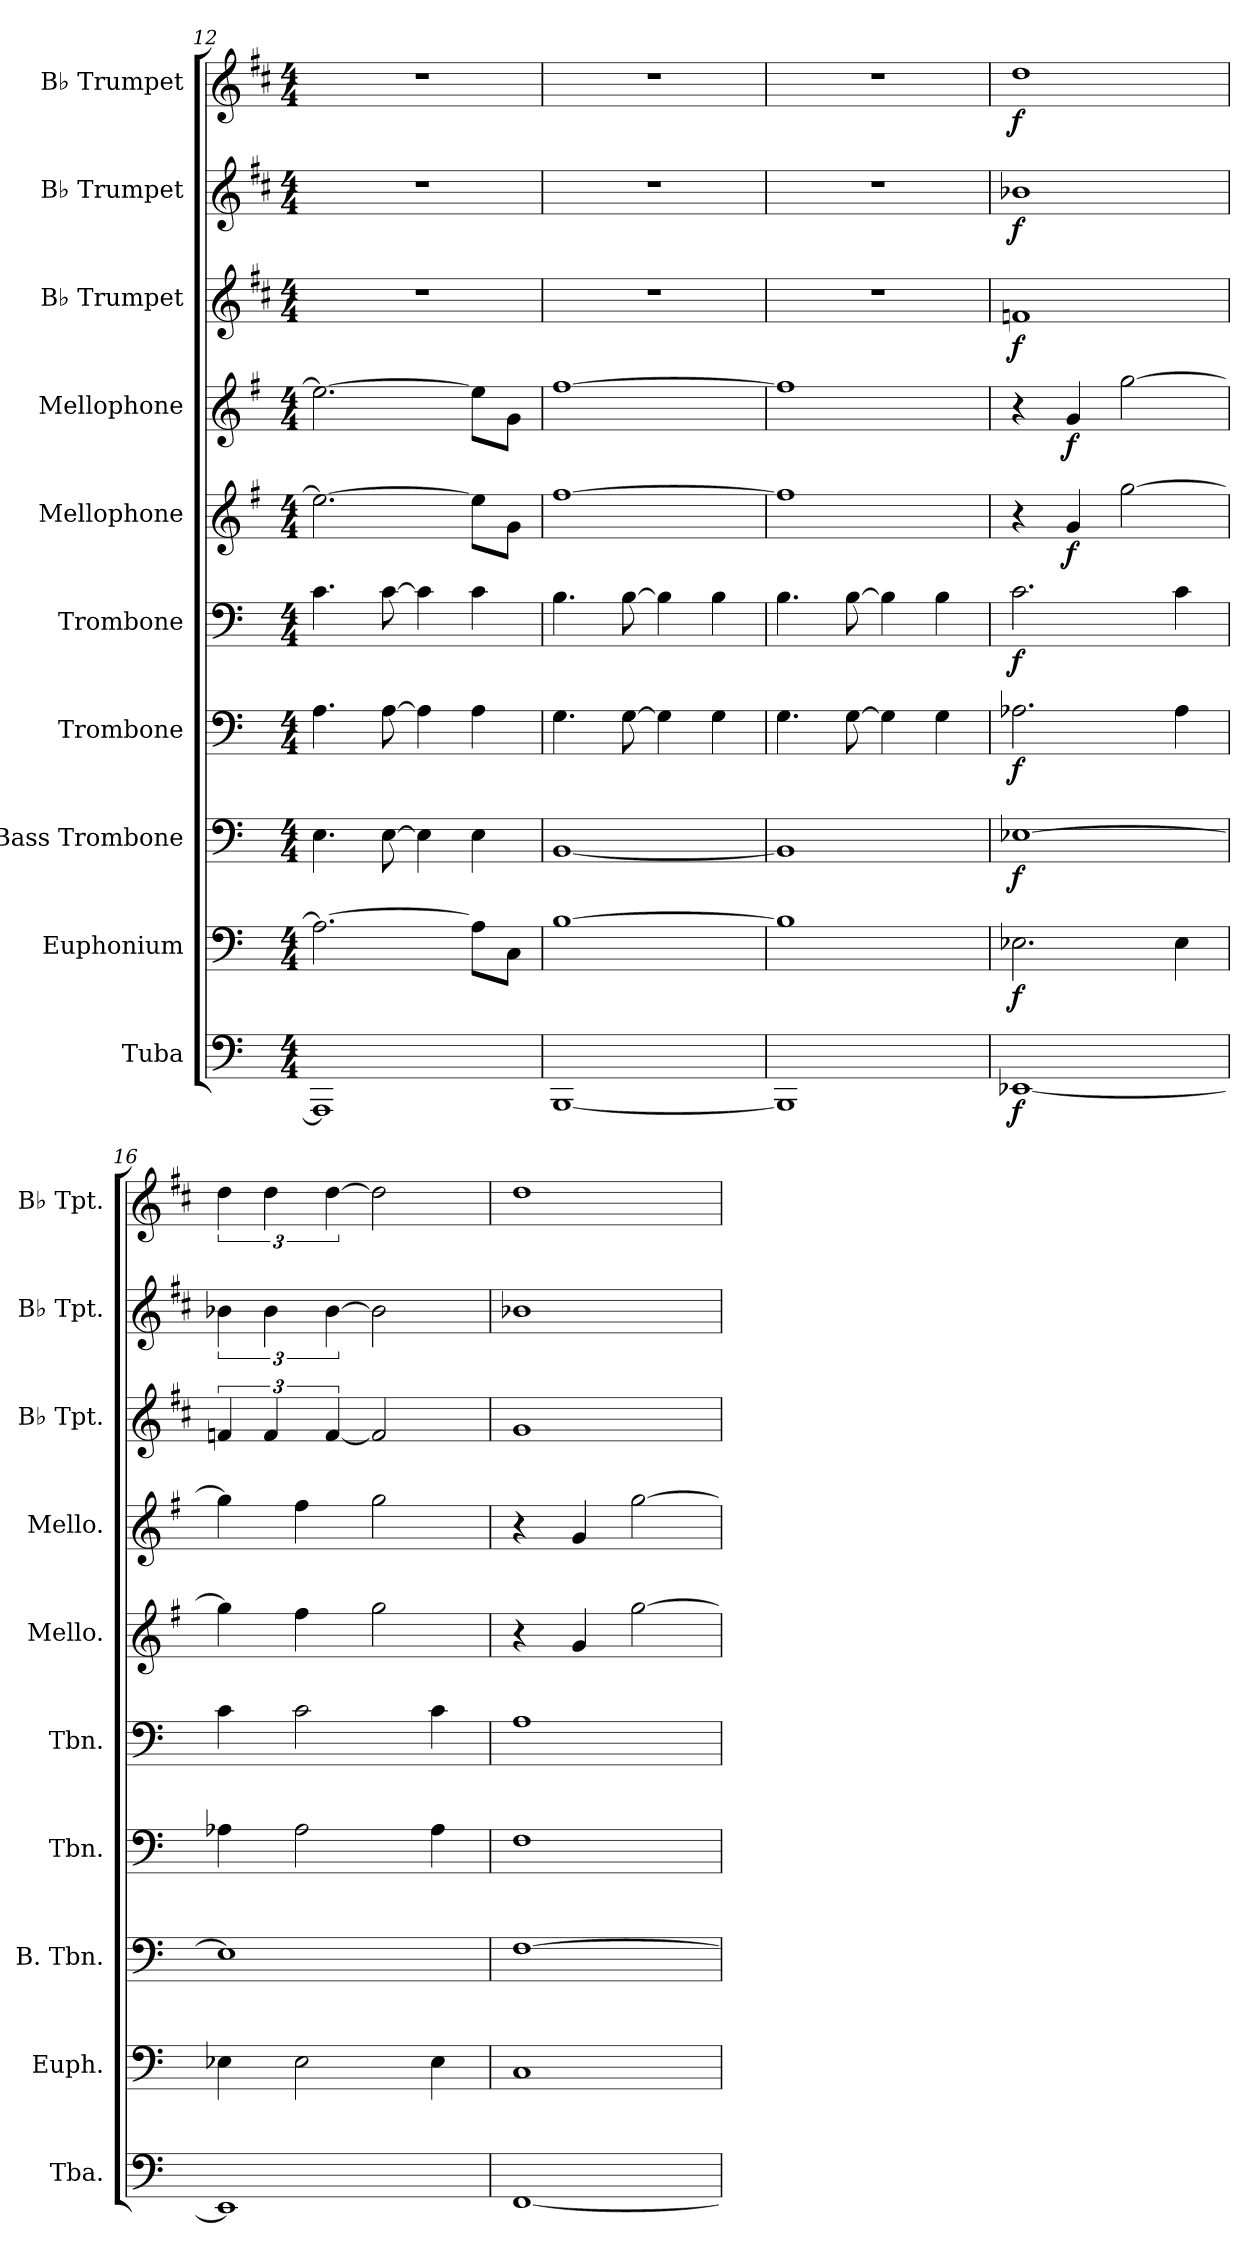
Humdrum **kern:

**kern	**dynam	**kern	**dynam	**kern	**dynam	**kern	**dynam	**kern	**dynam	**kern	**dynam	**kern	**dynam	**kern	**dynam	**kern	**dynam	**kern	**dynam
*part10	*part10	*part9	*part9	*part8	*part8	*part7	*part7	*part6	*part6	*part5	*part5	*part4	*part4	*part3	*part3	*part2	*part2	*part1	*part1
*staff10	*staff10	*staff9	*staff9	*staff8	*staff8	*staff7	*staff7	*staff6	*staff6	*staff5	*staff5	*staff4	*staff4	*staff3	*staff3	*staff2	*staff2	*staff1	*staff1
*I"Tuba	*	*I"Euphonium	*	*I"Bass Trombone	*	*I"Trombone	*	*I"Trombone	*	*I"Mellophone	*	*I"Mellophone	*	*I"B♭ Trumpet	*	*I"B♭ Trumpet	*	*I"B♭ Trumpet	*
*I'Tba.	*	*I'Euph.	*	*I'B. Tbn.	*	*I'Tbn.	*	*I'Tbn.	*	*I'Mello.	*	*I'Mello.	*	*I'B♭ Tpt.	*	*I'B♭ Tpt.	*	*I'B♭ Tpt.	*
*clefF4	*	*clefF4	*	*clefF4	*	*clefF4	*	*clefF4	*	*clefG2	*	*clefG2	*	*clefG2	*	*clefG2	*	*clefG2	*
*	*	*	*	*	*	*	*	*	*	*ITrd4c7	*	*ITrd4c7	*	*ITrd1c2	*	*ITrd1c2	*	*ITrd1c2	*
*k[]	*	*k[]	*	*k[]	*	*k[]	*	*k[]	*	*k[]	*	*k[]	*	*k[]	*	*k[]	*	*k[]	*
*M4/4	*	*M4/4	*	*M4/4	*	*M4/4	*	*M4/4	*	*M4/4	*	*M4/4	*	*M4/4	*	*M4/4	*	*M4/4	*
=12	=12	=12	=12	=12	=12	=12	=12	=12	=12	=12	=12	=12	=12	=12	=12	=12	=12	=12	=12
1AAA]	.	2.A\_	.	4.E\	.	4.A\	.	4.c\	.	2.a\_	.	2.a\_	.	1r	.	1r	.	1r	.
.	.	.	.	[8E\	.	[8A\	.	[8c\	.	.	.	.	.	.	.	.	.	.	.
.	.	.	.	4E\]	.	4A\]	.	4c\]	.	.	.	.	.	.	.	.	.	.	.
.	.	8A\L]	.	4E\	.	4A\	.	4c\	.	8a\L]	.	8a\L]	.	.	.	.	.	.	.
.	.	8C\J	.	.	.	.	.	.	.	8c\J	.	8c\J	.	.	.	.	.	.	.
=13	=13	=13	=13	=13	=13	=13	=13	=13	=13	=13	=13	=13	=13	=13	=13	=13	=13	=13	=13
[1BBB	.	[1B	.	[1BB	.	4.G\	.	4.B\	.	[1b	.	[1b	.	1r	.	1r	.	1r	.
.	.	.	.	.	.	[8G\	.	[8B\	.	.	.	.	.	.	.	.	.	.	.
.	.	.	.	.	.	4G\]	.	4B\]	.	.	.	.	.	.	.	.	.	.	.
.	.	.	.	.	.	4G\	.	4B\	.	.	.	.	.	.	.	.	.	.	.
=14	=14	=14	=14	=14	=14	=14	=14	=14	=14	=14	=14	=14	=14	=14	=14	=14	=14	=14	=14
1BBB]	.	1B]	.	1BB]	.	4.G\	.	4.B\	.	1b]	.	1b]	.	1r	.	1r	.	1r	.
.	.	.	.	.	.	[8G\	.	[8B\	.	.	.	.	.	.	.	.	.	.	.
.	.	.	.	.	.	4G\]	.	4B\]	.	.	.	.	.	.	.	.	.	.	.
.	.	.	.	.	.	4G\	.	4B\	.	.	.	.	.	.	.	.	.	.	.
=15	=15	=15	=15	=15	=15	=15	=15	=15	=15	=15	=15	=15	=15	=15	=15	=15	=15	=15	=15
!	!LO:DY:b	!	!LO:DY:b	!	!LO:DY:b	!	!LO:DY:b	!	!LO:DY:b	!	!	!	!	!	!LO:DY:b	!	!LO:DY:b	!	!LO:DY:b
[1EE-X	f	2.E-X\	f	[1E-X	f	2.A-X\	f	2.c\	f	4r	.	4r	.	1e-X	f	1a-X	f	1cc	f
!	!	!	!	!	!	!	!	!	!	!	!LO:DY:b	!	!LO:DY:b	!	!	!	!	!	!
.	.	.	.	.	.	.	.	.	.	4c/	f	4c/	f	.	.	.	.	.	.
.	.	.	.	.	.	.	.	.	.	[2cc\	.	[2cc\	.	.	.	.	.	.	.
.	.	4E-\	.	.	.	4A-\	.	4c\	.	.	.	.	.	.	.	.	.	.	.
=16	=16	=16	=16	=16	=16	=16	=16	=16	=16	=16	=16	=16	=16	=16	=16	=16	=16	=16	=16
1EE-]	.	4E-X\	.	1E-]	.	4A-X\	.	4c\	.	4cc\]	.	4cc\]	.	6e-X/	.	6a-X\	.	6cc\	.
.	.	.	.	.	.	.	.	.	.	.	.	.	.	6e-/	.	6a-\	.	6cc\	.
.	.	2E-\	.	.	.	2A-\	.	2c\	.	4b\	.	4b\	.	.	.	.	.	.	.
.	.	.	.	.	.	.	.	.	.	.	.	.	.	[6e-/	.	[6a-\	.	[6cc\	.
.	.	.	.	.	.	.	.	.	.	2cc\	.	2cc\	.	2e-/]	.	2a-\]	.	2cc\]	.
.	.	4E-\	.	.	.	4A-\	.	4c\	.	.	.	.	.	.	.	.	.	.	.
!!LO:PB:g=z
=17	=17	=17	=17	=17	=17	=17	=17	=17	=17	=17	=17	=17	=17	=17	=17	=17	=17	=17	=17
[1FF	.	1C	.	[1F	.	1F	.	1A	.	4r	.	4r	.	1f	.	1a-X	.	1cc	.
.	.	.	.	.	.	.	.	.	.	4c/	.	4c/	.	.	.	.	.	.	.
.	.	.	.	.	.	.	.	.	.	[2cc\	.	[2cc\	.	.	.	.	.	.	.
=	=	=	=	=	=	=	=	=	=	=	=	=	=	=	=	=	=	=	=
*-	*-	*-	*-	*-	*-	*-	*-	*-	*-	*-	*-	*-	*-	*-	*-	*-	*-	*-	*-
